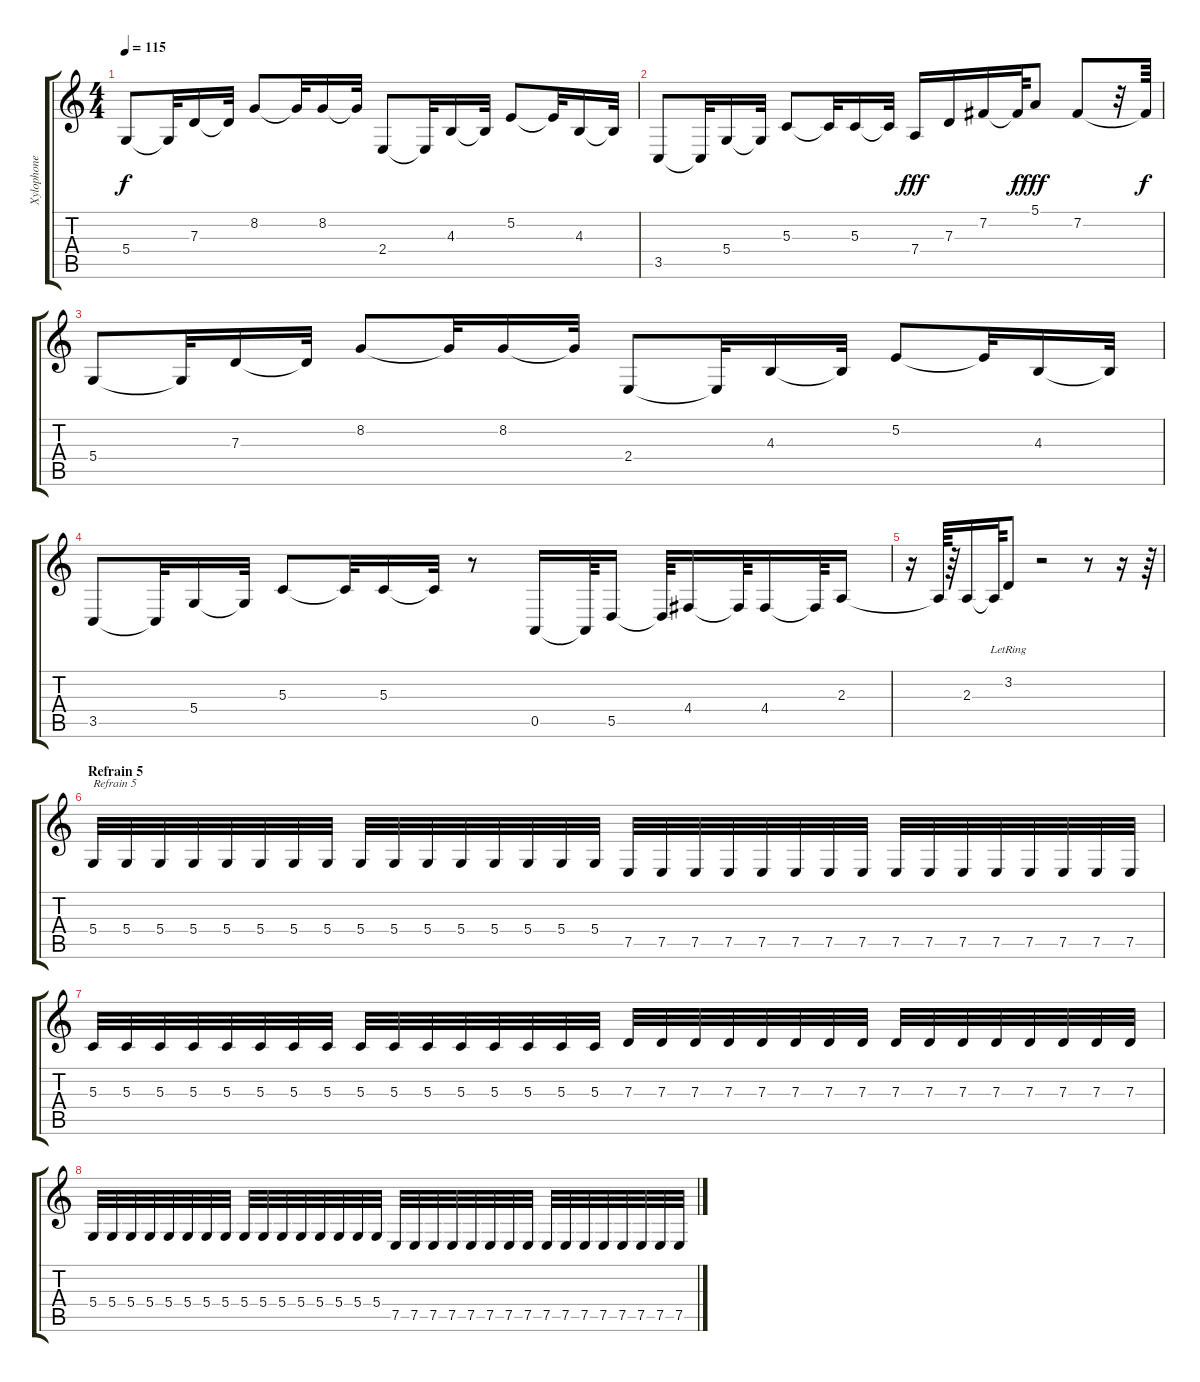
\track ("Xylophone" "Xylophone") {instrument xylophone}
\staff {score tabs}
\tuning (E4 B3 G3 D3 A2 E2) {hide}
\ts (4 4)
\tempo 115
\clef g2
\ks c
5.4.8{dy f} 5.4{t}.32 7.3.16 7.3{t}.32 8.2.8 8.2{t}.32 8.2.16 8.2{t}.32 2.4.8 2.4{t}.32 4.3.16 4.3{t}.32 5.2.8 5.2{t}.32 4.3.16 4.3{t}.32 |
3.5.8 3.5{t}.32 5.4.16 5.4{t}.32 5.3.8 5.3{t}.32 5.3.16 5.3{t}.32 7.4.16{dy fff} 7.3.16 7.2.16 7.2{t}.64{dy f} 5.1.8{dy fff} 7.2.8 r.32 7.2{t}.64{dy f} |
5.4.8 5.4{t}.32 7.3.16 7.3{t}.32 8.2.8 8.2{t}.32 8.2.16 8.2{t}.32 2.4.8 2.4{t}.32 4.3.16 4.3{t}.32 5.2.8 5.2{t}.32 4.3.16 4.3{t}.32 |
3.5.8 3.5{t}.32 5.4.16 5.4{t}.32 5.3.8 5.3{t}.32 5.3.16 5.3{t}.32 r.8 0.5.16 0.5{t}.64 5.5.16 5.5{t}.64 4.4.16 4.4{t}.64 4.4.16 4.4{t}.64 2.3.16 |
r.16 2.3{t}.64 r.64 2.3.16 2.3{t}.64 3.2{lr}.8 r.2 r.8 r.16 r.64 |
\section ("" "Refrain 5")
5.4.32{txt "Refrain 5"} 5.4.32 5.4.32 5.4.32 5.4.32 5.4.32 5.4.32 5.4.32 5.4.32 5.4.32 5.4.32 5.4.32 5.4.32 5.4.32 5.4.32 5.4.32 7.5.32 7.5.32 7.5.32 7.5.32 7.5.32 7.5.32 7.5.32 7.5.32 7.5.32 7.5.32 7.5.32 7.5.32 7.5.32 7.5.32 7.5.32 7.5.32 |
5.3.32 5.3.32 5.3.32 5.3.32 5.3.32 5.3.32 5.3.32 5.3.32 5.3.32 5.3.32 5.3.32 5.3.32 5.3.32 5.3.32 5.3.32 5.3.32 7.3.32 7.3.32 7.3.32 7.3.32 7.3.32 7.3.32 7.3.32 7.3.32 7.3.32 7.3.32 7.3.32 7.3.32 7.3.32 7.3.32 7.3.32 7.3.32 |
5.4.32 5.4.32 5.4.32 5.4.32 5.4.32 5.4.32 5.4.32 5.4.32 5.4.32 5.4.32 5.4.32 5.4.32 5.4.32 5.4.32 5.4.32 5.4.32 7.5.32 7.5.32 7.5.32 7.5.32 7.5.32 7.5.32 7.5.32 7.5.32 7.5.32 7.5.32 7.5.32 7.5.32 7.5.32 7.5.32 7.5.32 7.5.32
